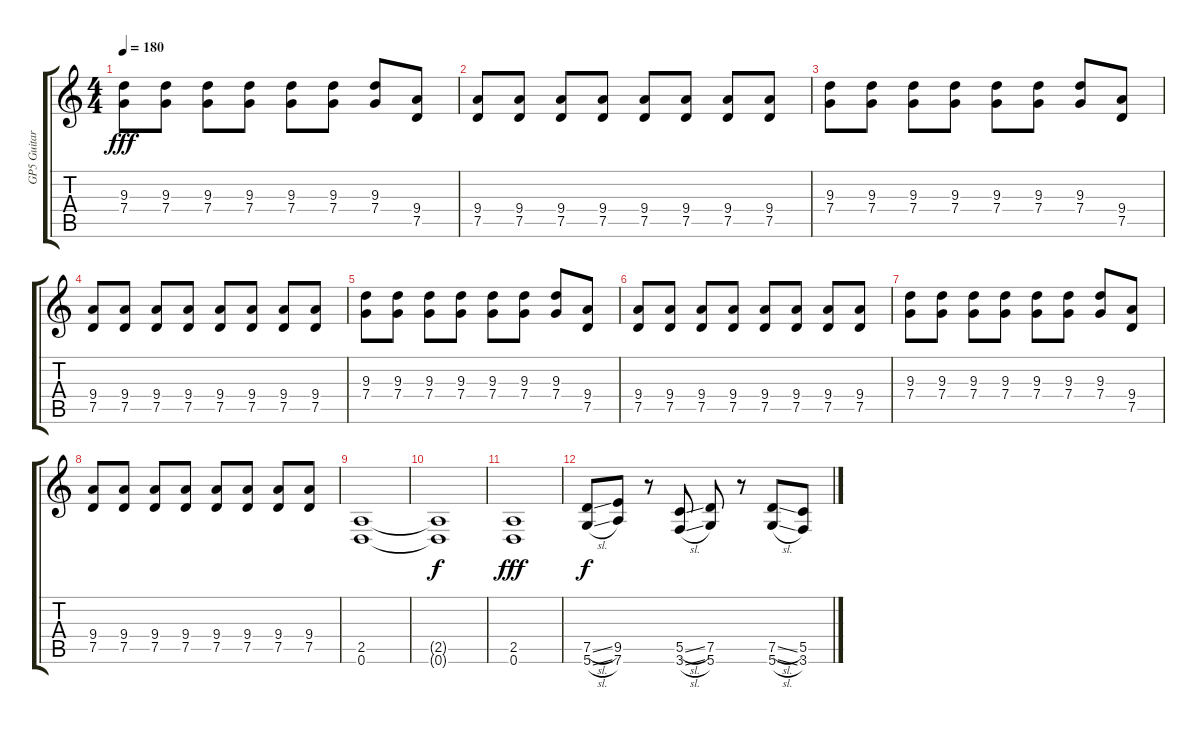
\track ("GP5 Guitar" "GP5 Guitar") {instrument distortionguitar}
\staff {score tabs}
\tuning (D4 A3 F3 C3 G2 D2) {hide}
\ts (4 4)
\tempo 180
\clef g2
\ks c
(9.3 7.4).8{dy fff} (9.3 7.4).8 (9.3 7.4).8 (9.3 7.4).8 (9.3 7.4).8 (9.3 7.4).8 (9.3 7.4).8 (9.4 7.5).8 |
(9.4 7.5).8 (9.4 7.5).8 (9.4 7.5).8 (9.4 7.5).8 (9.4 7.5).8 (9.4 7.5).8 (9.4 7.5).8 (9.4 7.5).8 |
(9.3 7.4).8 (9.3 7.4).8 (9.3 7.4).8 (9.3 7.4).8 (9.3 7.4).8 (9.3 7.4).8 (9.3 7.4).8 (9.4 7.5).8 |
(9.4 7.5).8 (9.4 7.5).8 (9.4 7.5).8 (9.4 7.5).8 (9.4 7.5).8 (9.4 7.5).8 (9.4 7.5).8 (9.4 7.5).8 |
(9.3 7.4).8 (9.3 7.4).8 (9.3 7.4).8 (9.3 7.4).8 (9.3 7.4).8 (9.3 7.4).8 (9.3 7.4).8 (9.4 7.5).8 |
(9.4 7.5).8 (9.4 7.5).8 (9.4 7.5).8 (9.4 7.5).8 (9.4 7.5).8 (9.4 7.5).8 (9.4 7.5).8 (9.4 7.5).8 |
(9.3 7.4).8 (9.3 7.4).8 (9.3 7.4).8 (9.3 7.4).8 (9.3 7.4).8 (9.3 7.4).8 (9.3 7.4).8 (9.4 7.5).8 |
(9.4 7.5).8 (9.4 7.5).8 (9.4 7.5).8 (9.4 7.5).8 (9.4 7.5).8 (9.4 7.5).8 (9.4 7.5).8 (9.4 7.5).8 |
(2.5 0.6).1 |
(2.5{t} 0.6{t}).1{dy f} |
(2.5 0.6).1{dy fff} |
(7.5{sl} 5.6{sl}).8{dy f} (9.5 7.6).8 r.8 (5.5{sl} 3.6{sl}).8 (7.5 5.6).8 r.8 (7.5{sl} 5.6{sl}).8 (5.5 3.6).8
